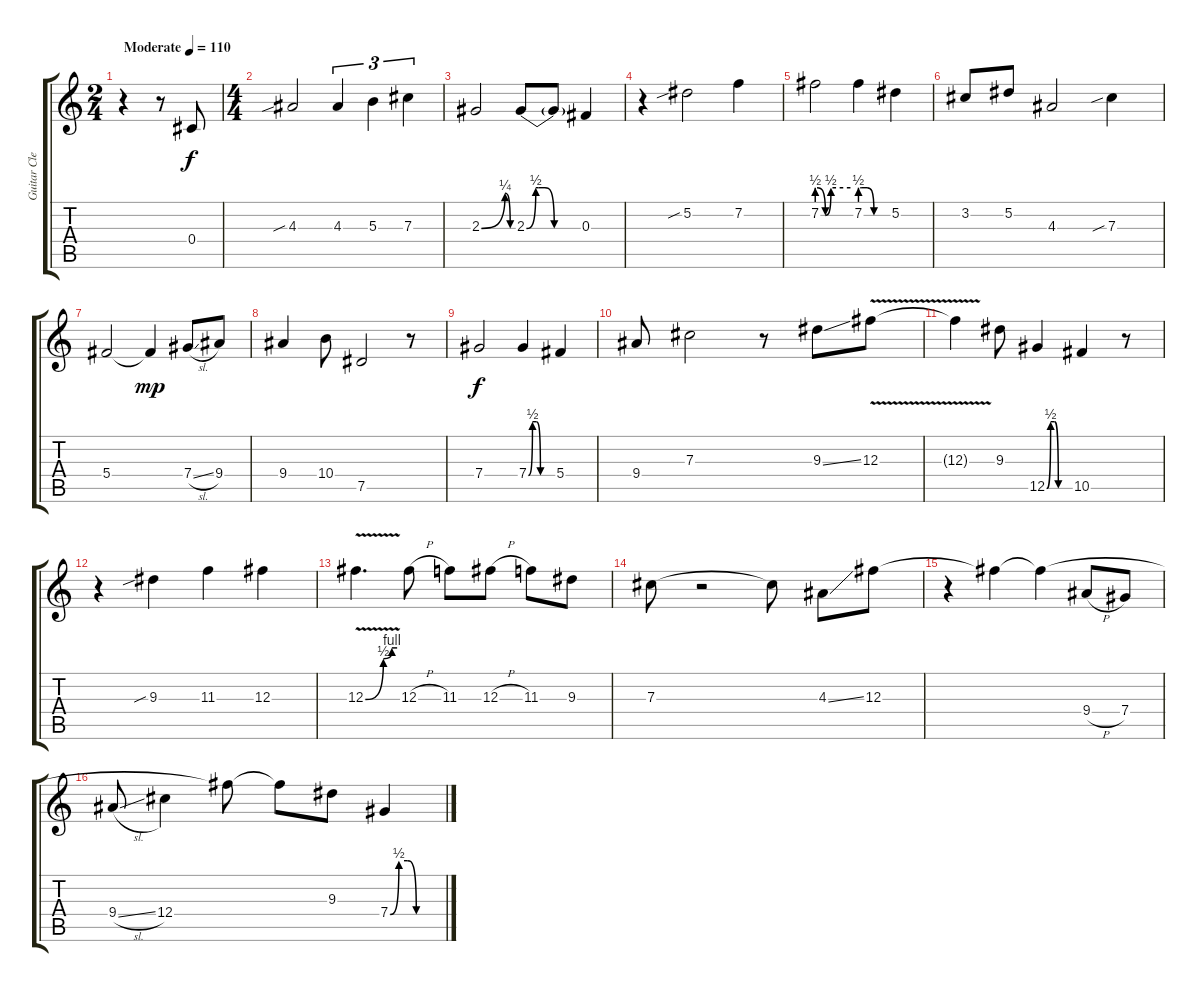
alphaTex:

\track ("Guitar Clean" "Guitar Cle") {instrument electricguitarclean}
\staff {score tabs}
\tuning (Eb4 Bb3 Gb3 Db3 Ab2 Eb2) {hide}
\ts (2 4)
\section ("" "")
\tempo (110 "Moderate")
\clef g2
\ks c
r.4{dy f instrument electricguitarclean} r.8 0.4.8 |
\ts (4 4)
4.3{sib}.2 4.3.4{tu (3 2)} 5.3.4{tu (3 2)} 7.3.4{tu (3 2)} |
2.3{be (custom 0 0 45 1 55 0 60 0)}.2 2.3{be (custom 0 0 10 2 13 2 20 2 30 0 60 0)}.8 2.3{t}.8 0.3.4 |
r.4 5.2{sib}.2 7.2.4 |
7.2{be (custom 0 2 15 0 25 2 60 2)}.2 7.2{be (custom 0 2 2 2 15 2 30 0 60 0)}.4 5.2.4 |
3.2.8{beam Up} 5.2.8{beam Up} 4.3.2 7.3{sib}.4 |
5.4.2 5.4{t}.4{dy mp} 7.4{sl}.8 9.4.8 |
9.4.4 10.4.8 7.5.2 r.8 |
7.4.2{dy f} 7.4{be (custom 0 0 10 2 20 2 30 0 60 0)}.4 5.4.4 |
9.4.8 7.3.2 r.8 9.3{ss}.8 12.3{v}.8 |
12.3{t}.4 9.3.8 12.5{be (custom 0 0 10 2 20 2 30 0 60 0)}.4 10.5.4 r.8 |
r.4 9.3{sib}.4 11.3.4 12.3.4 |
12.3{be (custom 0 0 34 2 50 4 60 4) v}.4{d} 12.3{h}.8 11.3.8 12.3{h}.8 11.3.8 9.3.8 |
7.3.8 r.2 7.3{t}.8 4.3{ss}.8 12.3.8 |
r.4 12.3{t}.4 12.3{t}.4 9.4{h}.8 7.4.8 |
9.4{sl}.8 12.4.4 12.3{t}.8 12.3{t}.8 9.3.8 7.4{be (custom 0 0 10 2 20 2 30 0 60 0)}.4
